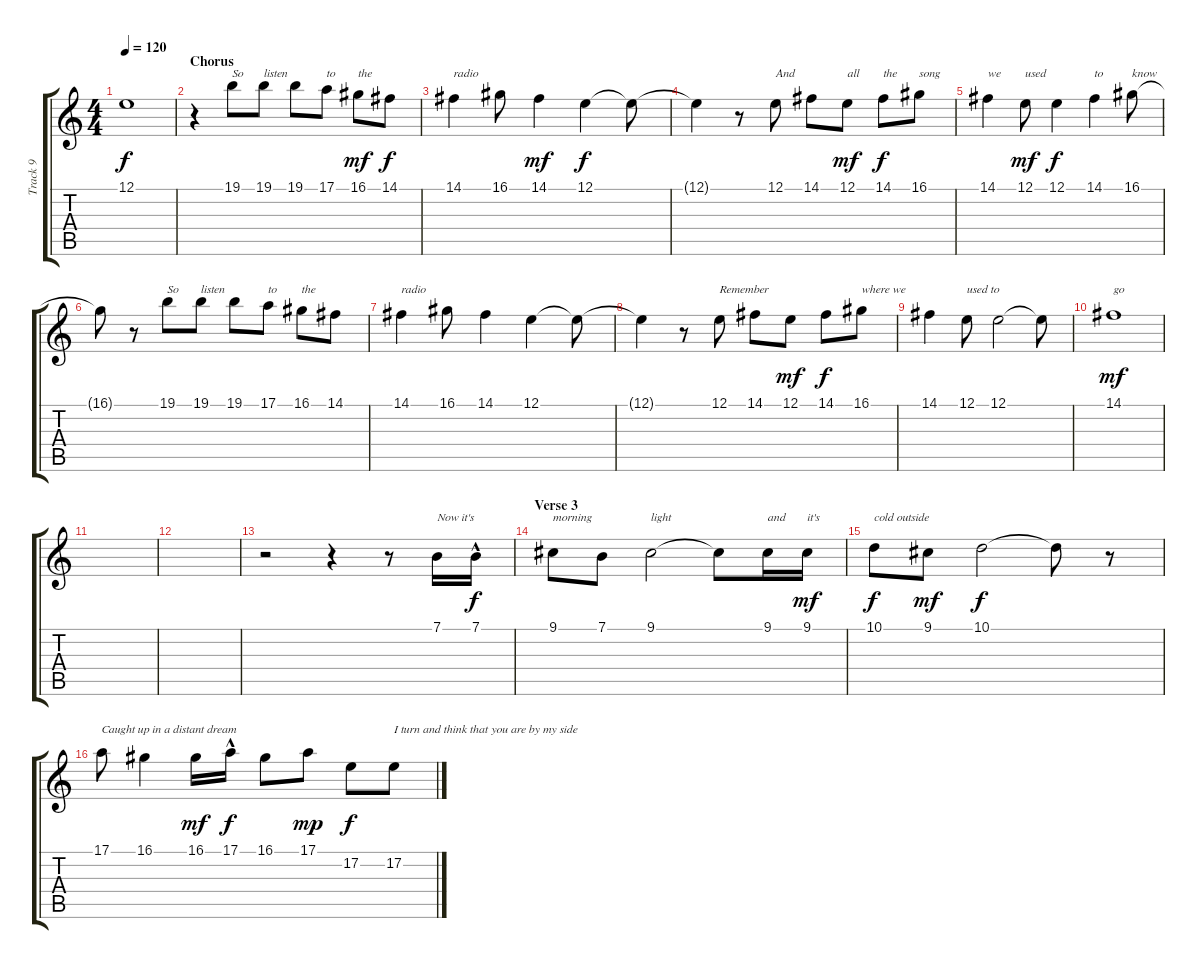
\track ("Track 9" "Track 9") {instrument voiceoohs}
\staff {score tabs}
\tuning (E4 B3 G3 D3 A2 E2) {hide}
\ts (4 4)
\tempo 120
\clef g2
\ks c
12.1{t}.1{dy f} |
\section ("" "Chorus")
r.4 19.1.8{txt "So"} 19.1.8{txt "listen"} 19.1.8 17.1.8{txt "to"} 16.1.8{txt "the" dy mf} 14.1.8{dy f} |
14.1.4{txt "radio"} 16.1.8 14.1.4{dy mf} 12.1.4{dy f} 12.1{t}.8 |
12.1{t}.4 r.8 12.1.8{txt "And"} 14.1.8 12.1.8{txt "all" dy mf} 14.1.8{txt "the" dy f} 16.1.8{txt "song"} |
14.1.4{txt "we"} 12.1.8{txt "used" dy mf} 12.1.4{dy f} 14.1.4{txt "to"} 16.1.8{txt "know"} |
16.1{t}.8 r.8 19.1.8{txt "So"} 19.1.8{txt "listen"} 19.1.8 17.1.8{txt "to"} 16.1.8{txt "the"} 14.1.8 |
14.1.4{txt "radio"} 16.1.8 14.1.4 12.1.4 12.1{t}.8 |
12.1{t}.4 r.8 12.1.8{txt "Remember"} 14.1.8 12.1.8{dy mf} 14.1.8{dy f} 16.1.8{txt "where we"} |
14.1.4 12.1.8{txt "used to"} 12.1.2 12.1{t}.8 |
14.1.1{txt "go" dy mf} |
|
|
r.2 r.4 r.8 7.1.16{txt "Now it's"} 7.1{hac}.16{dy f} |
\section ("" "Verse 3")
9.1.8{txt "morning"} 7.1.8 9.1.2{txt "light"} 9.1{t}.8 9.1.16{txt "and"} 9.1.16{txt "it's" dy mf} |
10.1.8{txt "cold outside" dy f} 9.1.8{dy mf} 10.1.2{dy f} 10.1{t}.8 r.8 |
17.1.8{txt "Caught up in a distant dream"} 16.1.4 16.1.16{dy mf} 17.1{hac}.16{dy f} 16.1.8 17.1.8{dy mp} 17.2.8{dy f} 17.2.8{txt "I turn and think that you are by my side"}
